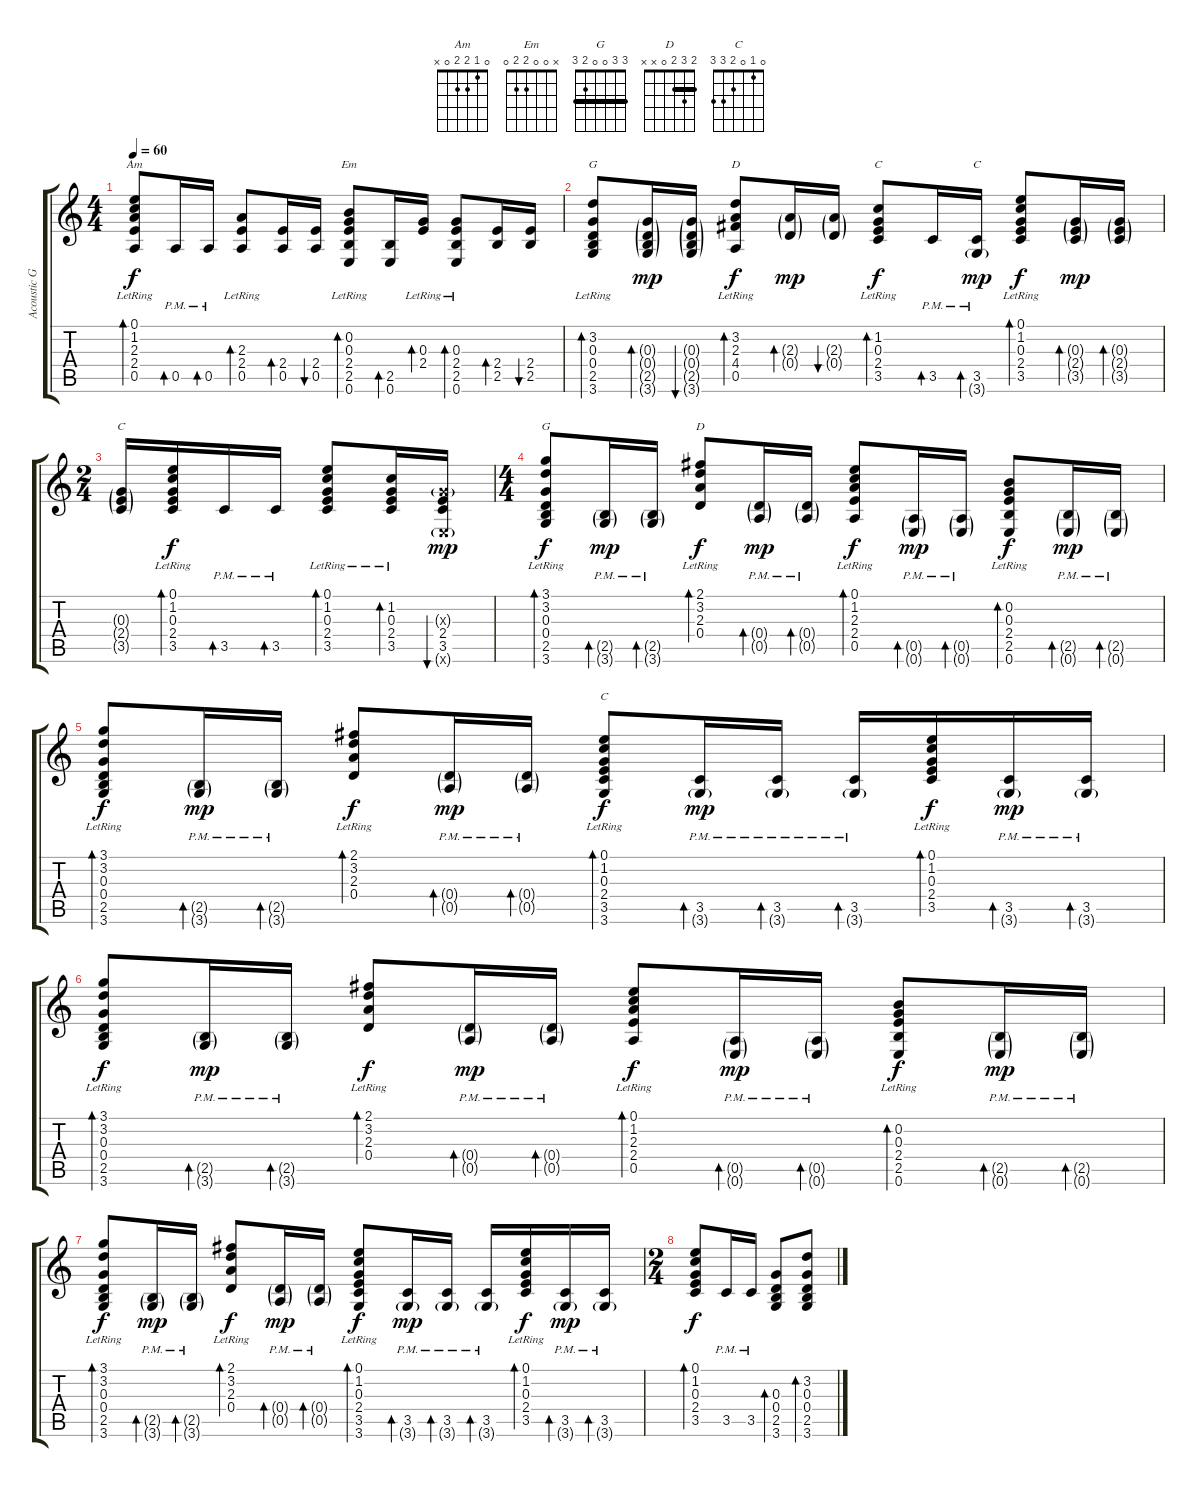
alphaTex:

\track ("Acoustic Guitar" "Acoustic G") {instrument acousticguitarsteel}
\staff {score tabs}
\tuning (E4 B3 G3 D3 A2 E2) {hide}
\chord ("Am" 0 1 2 2 0 x)
\chord ("Em" x 0 0 2 2 0)
\chord ("G" x 3 0 0 2 3)
\chord ("D" x 3 2 4 0 x)
\chord ("C" x 1 0 2 3 x)
\chord ("C" x x x x 3 3) {barre 3}
\chord ("C" 0 1 0 2 3 x)
\chord ("G" 3 3 0 0 2 3) {barre 3}
\chord ("D" 2 3 2 0 x x) {barre 2}
\chord ("C" 0 1 0 2 3 3)
\ts (4 4)
\tempo 60
\clef g2
\ks c
(0.1{lr} 1.2{lr} 2.3{lr} 2.4{lr} 0.5{lr}).8{bd 60 ch "Am" dy f} 0.5{pm}.16{bd 60} 0.5{pm}.16{bd 60} (2.3{lr} 2.4{lr} 0.5{lr}).8{bd 60} (2.4 0.5).16{bd 60} (2.4 0.5).16{bu 60} (0.2{lr} 0.3{lr} 2.4{lr} 2.5{lr} 0.6{lr}).8{bd 60 ch "Em"} (2.5 0.6).16{bd 60} (0.3{lr} 2.4).16{bd 60} (0.3{lr} 2.4{lr} 2.5{lr} 0.6{lr}).8{bd 60} (2.4 2.5).16{bd 60} (2.4 2.5).16{bu 60} |
(3.2{lr} 0.3{lr} 0.4{lr} 2.5{lr} 3.6{lr}).8{bd 60 ch "G"} (0.3{g} 0.4{g} 2.5{g} 3.6{g}).16{bd 60 dy mp} (0.3{g} 0.4{g} 2.5{g} 3.6{g}).16{bu 60} (3.2{lr} 2.3{lr} 4.4{lr} 0.5{lr}).8{bd 60 ch "D" dy f} (2.3{g} 0.4{g}).16{bd 60 dy mp} (2.3{g} 0.4{g}).16{bu 60} (1.2{lr} 0.3{lr} 2.4{lr} 3.5{lr}).8{bd 60 ch "C" dy f} 3.5{pm}.16{bd 60} (3.5{pm} 3.6{g pm}).16{bd 60 ch "C" dy mp} (0.1{lr} 1.2{lr} 0.3{lr} 2.4{lr} 3.5{lr}).8{bd 60 dy f} (0.3{g} 2.4{g} 3.5{g}).16{bd 60 dy mp} (0.3{g} 2.4{g} 3.5{g}).16{bd 60} |
\ts (2 4)
(0.3{g} 2.4{g} 3.5{g}).16{ch "C"} (0.1{lr} 1.2{lr} 0.3{lr} 2.4{lr} 3.5{lr}).16{bd 60 dy f} 3.5{pm}.16{bd 60} 3.5{pm}.16{bd 60} (0.1{lr} 1.2{lr} 0.3{lr} 2.4{lr} 3.5{lr}).8{bd 60} (1.2{lr} 0.3{lr} 2.4{lr} 3.5{lr}).16{bd 60} (0.3{g x} 2.4 3.5 0.6{g x}).16{bu 60 dy mp} |
\ts (4 4)
(3.1{lr} 3.2{lr} 0.3{lr} 0.4{lr} 2.5{lr} 3.6{lr}).8{bd 60 ch "G" dy f} (2.5{g pm} 3.6{g pm}).16{bd 60 dy mp} (2.5{g pm} 3.6{g pm}).16{bd 60} (2.1{lr} 3.2{lr} 2.3{lr} 0.4{lr}).8{bd 60 ch "D" dy f} (0.4{g pm} 0.5{g pm}).16{bd 60 dy mp} (0.4{g pm} 0.5{g pm}).16{bd 60} (0.1{lr} 1.2{lr} 2.3{lr} 2.4{lr} 0.5{lr}).8{bd 60 dy f} (0.5{g pm} 0.6{g pm}).16{bd 60 dy mp} (0.5{g pm} 0.6{g pm}).16{bd 60} (0.2{lr} 0.3{lr} 2.4{lr} 2.5{lr} 0.6{lr}).8{bd 60 dy f} (2.5{g pm} 0.6{g pm}).16{bd 60 dy mp} (2.5{g pm} 0.6{g pm}).16{bd 60} |
(3.1{lr} 3.2{lr} 0.3{lr} 0.4{lr} 2.5{lr} 3.6{lr}).8{bd 60 dy f} (2.5{g pm} 3.6{g pm}).16{bd 60 dy mp} (2.5{g pm} 3.6{g pm}).16{bd 60} (2.1{lr} 3.2{lr} 2.3{lr} 0.4{lr}).8{bd 60 dy f} (0.4{g pm} 0.5{g pm}).16{bd 60 dy mp} (0.4{g pm} 0.5{g pm}).16{bd 60} (0.1{lr} 1.2{lr} 0.3{lr} 2.4{lr} 3.5{lr} 3.6{lr}).8{bd 60 ch "C" dy f} (3.5{pm} 3.6{g pm}).16{bd 60 dy mp} (3.5{pm} 3.6{g pm}).16{bd 60} (3.5{pm} 3.6{g pm}).16{bd 60} (0.1{lr} 1.2{lr} 0.3{lr} 2.4{lr} 3.5{lr}).16{bd 60 dy f} (3.5{pm} 3.6{g pm}).16{bd 60 dy mp} (3.5{pm} 3.6{g pm}).16{bd 60} |
(3.1{lr} 3.2{lr} 0.3{lr} 0.4{lr} 2.5{lr} 3.6{lr}).8{bd 60 dy f} (2.5{g pm} 3.6{g pm}).16{bd 60 dy mp} (2.5{g pm} 3.6{g pm}).16{bd 60} (2.1{lr} 3.2{lr} 2.3{lr} 0.4{lr}).8{bd 60 dy f} (0.4{g pm} 0.5{g pm}).16{bd 60 dy mp} (0.4{g pm} 0.5{g pm}).16{bd 60} (0.1{lr} 1.2{lr} 2.3{lr} 2.4{lr} 0.5{lr}).8{bd 60 dy f} (0.5{g pm} 0.6{g pm}).16{bd 60 dy mp} (0.5{g pm} 0.6{g pm}).16{bd 60} (0.2{lr} 0.3{lr} 2.4{lr} 2.5{lr} 0.6{lr}).8{bd 60 dy f} (2.5{g pm} 0.6{g pm}).16{bd 60 dy mp} (2.5{g pm} 0.6{g pm}).16{bd 60} |
(3.1{lr} 3.2{lr} 0.3{lr} 0.4{lr} 2.5{lr} 3.6{lr}).8{bd 60 dy f} (2.5{g pm} 3.6{g pm}).16{bd 60 dy mp} (2.5{g pm} 3.6{g pm}).16{bd 60} (2.1{lr} 3.2{lr} 2.3{lr} 0.4{lr}).8{bd 60 dy f} (0.4{g pm} 0.5{g pm}).16{bd 60 dy mp} (0.4{g pm} 0.5{g pm}).16{bd 60} (0.1{lr} 1.2{lr} 0.3{lr} 2.4{lr} 3.5{lr} 3.6{lr}).8{bd 60 dy f} (3.5{pm} 3.6{g pm}).16{bd 60 dy mp} (3.5{pm} 3.6{g pm}).16{bd 60} (3.5{pm} 3.6{g pm}).16{bd 60} (0.1{lr} 1.2{lr} 0.3{lr} 2.4{lr} 3.5{lr}).16{bd 60 dy f} (3.5{pm} 3.6{g pm}).16{bd 60 dy mp} (3.5{pm} 3.6{g pm}).16{bd 60} |
\ts (2 4)
(0.1 1.2 0.3 2.4 3.5).8{bd 60 dy f} 3.5{pm}.16 3.5{pm}.16 (0.3 0.4 2.5 3.6).8{bd 60} (3.2 0.3 0.4 2.5 3.6).8{bd 60}
